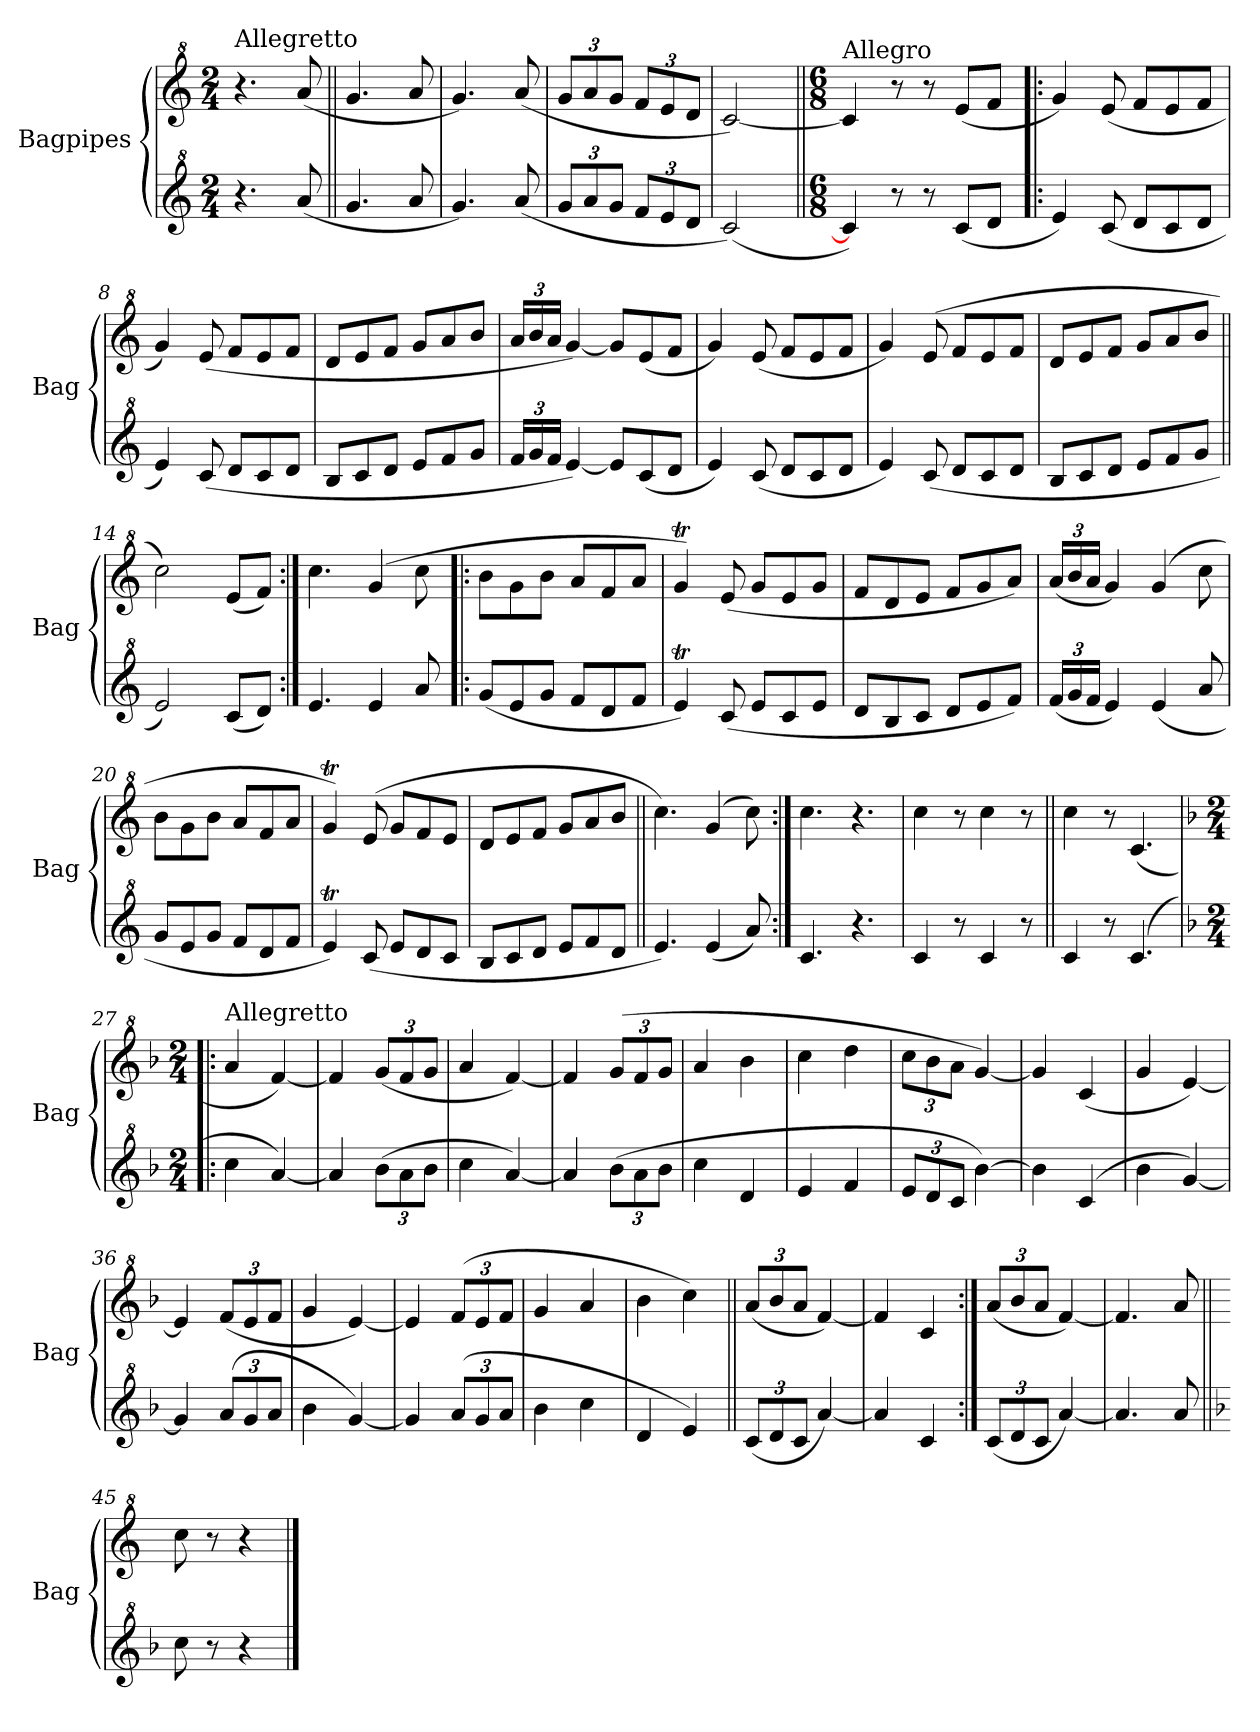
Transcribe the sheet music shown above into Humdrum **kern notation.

**kern	**kern
*part2	*part1
*staff2	*staff1
*I"Bagpipes	*I"Bagpipes
*I'Bag	*I'Bag
*clefG^2	*clefG^2
*k[]	*k[]
*C:	*C:
*M2/4	*M2/4
=1	=1
!	!LO:TX:a:t=Allegretto
4.r	4.r
(8aa/	(8aa/
=2||	=2||
4.gg/	4.gg/
8aa/	8aa/
=3	=3
4.gg/)	4.gg/)
(8aa/	(8aa/
=4	=4
*Xbrackettup	*Xbrackettup
12gg/L	12gg/L
12aa/	12aa/
12gg/J	12gg/J
12ff/L	12ff/L
12ee/	12ee/
12dd/J	12dd/J
=5	=5
(2cc/)	[2cc/)
=6||	=6||
*M6/8	*M6/8
!	!LO:TX:a:t=Allegro
4cc/])	4cc/]
8r	8r
8r	8r
(8cc/L	(8ee/L
8dd/J	8ff/J
=7!|:	=7!|:
4ee/)	4gg/)
(8cc/	(8ee/
8dd/L	8ff/L
8cc/	8ee/
8dd/J	8ff/J
=8	=8
4ee/)	4gg/)
(8cc/	(8ee/
8dd/L	8ff/L
8cc/	8ee/
8dd/J	8ff/J
!!LO:LB:g=z
=9	=9
8b/L	8dd/L
8cc/	8ee/
8dd/J	8ff/J
8ee/L	8gg/L
8ff/	8aa/
8gg/J	8bb/J
=10	=10
24ff/LL	24aa/LL
24gg/	24bb/
24ff/JJ	24aa/JJ
[4ee/)	[4gg/)
8ee/L]	8gg/L]
(8cc/	(8ee/
8dd/J	8ff/J
=11	=11
4ee/)	4gg/)
(8cc/	(8ee/
8dd/L	8ff/L
8cc/	8ee/
8dd/J	8ff/J
=12	=12
4ee/)	4gg/)
(8cc/	(8ee/
8dd/L	8ff/L
8cc/	8ee/
8dd/J	8ff/J
=13	=13
8b/L	8dd/L
8cc/	8ee/
8dd/J	8ff/J
8ee/L	8gg/L
8ff/	8aa/
8gg/J	8bb/J
=14||	=14||
2ee/)	2ccc\)
(8cc/L	(8ee/L
8dd/J)	8ff/J)
=15:|!	=15:|!
4.ee/	4.ccc\
4ee/	(4gg/
8aa/	8ccc\
!!LO:LB:g=z
=16!|:	=16!|:
(8gg/L	8bb\L
8ee/	8gg\
8gg/J	8bb\J
8ff/L	8aa/L
8dd/	8ff/
8ff/J	8aa/J
=17	=17
4eet/)	4ggT/)
(8cc/	(8ee/
8ee/L	8gg/L
8cc/	8ee/
8ee/J	8gg/J
=18	=18
8dd/L	8ff/L
8b/	8dd/
8cc/J	8ee/J
8dd/L	8ff/L
8ee/	8gg/
8ff/J)	8aa/J)
=19	=19
(24ff/LL	(24aa/LL
24gg/	24bb/
24ff/JJ	24aa/JJ
4ee/)	4gg/)
(4ee/	(4gg/
8aa/	8ccc\
=20	=20
8gg/L	8bb\L
8ee/	8gg\
8gg/J	8bb\J
8ff/L	8aa/L
8dd/	8ff/
8ff/J	8aa/J
=21	=21
4eet/)	4ggT/)
(8cc/	(8ee/
8ee/L	8gg/L
8dd/	8ff/
8cc/J	8ee/J
!!LO:LB:g=z
=22	=22
8b/L	8dd/L
8cc/	8ee/
8dd/J	8ff/J
8ee/L	8gg/L
8ff/	8aa/
8dd/J	8bb/J
=23||	=23||
4.ee/)	4.ccc\)
(4ee/	(4gg/
8aa/)	8ccc\)
=24:|!	=24:|!
4.cc/	4.ccc\
4.r	4.r
=25	=25
4cc/	4ccc\
8r	8r
4cc/	4ccc\
8r	8r
=26||	=26||
4cc/	4ccc\
8r	8r
(4.cc/	(4.cc/
=27!|:	=27!|:
*k[b-]	*k[b-]
*F:	*F:
*M2/4	*M2/4
!	!LO:TX:a:t=Allegretto
4ccc\	4aa/
[4aa/)	[4ff/)
=28	=28
4aa/]	4ff/]
(12bb-\L	(12gg/L
12aa\	12ff/
12bb-\J	12gg/J
=29	=29
4ccc\	4aa/
[4aa/)	[4ff/)
=30	=30
4aa/]	4ff/]
(12bb-\L	(12gg/L
12aa\	12ff/
12bb-\J	12gg/J
!!LO:LB:g=z
=31	=31
4ccc\	4aa/
4dd/	4bb-\
=32	=32
4ee/	4ccc\
4ff/	4ddd\
=33	=33
12ee/L	12ccc\L
12dd/	12bb-\
12cc/J	12aa\J
[4bb-\)	[4gg/)
=34	=34
4bb-\]	4gg/]
(4cc/	(4cc/
=35	=35
4bb-\	4gg/
[4gg/)	[4ee/)
=36	=36
4gg/]	4ee/]
(12aa/L	(12ff/L
12gg/	12ee/
12aa/J	12ff/J
=37	=37
4bb-\	4gg/
[4gg/)	[4ee/)
=38	=38
4gg/]	4ee/]
(12aa/L	(12ff/L
12gg/	12ee/
12aa/J	12ff/J
=39	=39
4bb-\	4gg/
4ccc\	4aa/
=40	=40
4dd/	4bb-\
4ee/)	4ccc\)
=41||	=41||
(12cc/L	(12aa/L
12dd/	12bb-/
12cc/J	12aa/J
[4aa/)	[4ff/)
!!LO:PB:g=z
=42	=42
4aa/]	4ff/]
4cc/	4cc/
=43:|!	=43:|!
(12cc/L	(12aa/L
12dd/	12bb-/
12cc/J	12aa/J
[4aa/)	[4ff/)
=44	=44
4.aa/]	4.ff/]
8aa/	8aa/
=45||	=45||
*	*k[]
*	*C:
8ccc\	8ccc\
8r	8r
4r	4r
==	==
*-	*-
